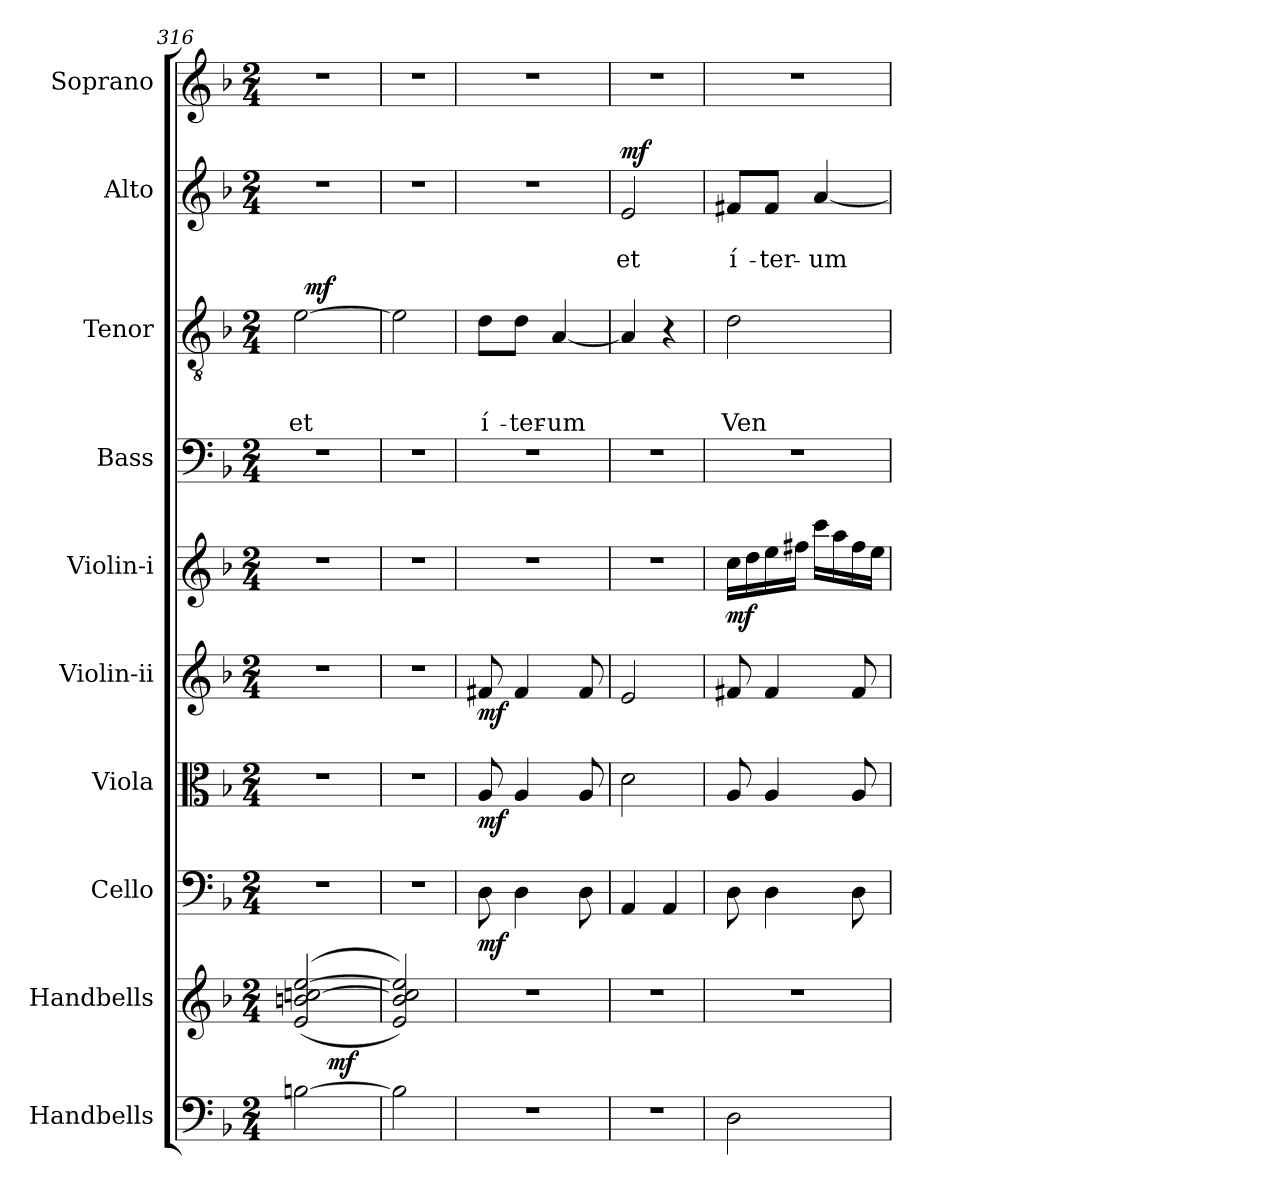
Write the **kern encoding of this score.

**kern	**kern	**dynam	**kern	**dynam	**kern	**dynam	**kern	**dynam	**kern	**dynam	**kern	**kern	**text	**text	**text	**dynam	**kern	**text	**text	**dynam	**kern
*part10	*part9	*part9	*part8	*part8	*part7	*part7	*part6	*part6	*part5	*part5	*part4	*part3	*part3	*part3	*part3	*part3	*part2	*part2	*part2	*part2	*part1
*staff10	*staff9	*staff9	*staff8	*staff8	*staff7	*staff7	*staff6	*staff6	*staff5	*staff5	*staff4	*staff3	*staff3	*staff3	*staff3	*staff3	*staff2	*staff2	*staff2	*staff2	*staff1
*I"Handbells	*I"Handbells	*	*I"Cello	*	*I"Viola	*	*I"Violin-ii	*	*I"Violin-i	*	*I"Bass	*I"Tenor	*	*	*	*	*I"Alto	*	*	*	*I"Soprano
*	*	*	*	*	*I'Vla.	*	*I'Vln.-ii	*	*I'Vln.-i	*	*I'B	*I'T	*	*	*	*	*I'A	*	*	*	*I'S
*clefF4	*clefG2	*	*clefF4	*	*clefC3	*	*clefG2	*	*clefG2	*	*clefF4	*clefGv2	*	*	*	*	*clefG2	*	*	*	*clefG2
*k[b-]	*k[b-]	*	*k[b-]	*	*k[b-]	*	*k[b-]	*	*k[b-]	*	*k[b-]	*k[b-]	*	*	*	*	*k[b-]	*	*	*	*k[b-]
*F:	*F:	*	*F:	*	*F:	*	*F:	*	*F:	*	*F:	*F:	*	*	*	*	*F:	*	*	*	*F:
*M2/4	*M2/4	*	*M2/4	*	*M2/4	*	*M2/4	*	*M2/4	*	*M2/4	*M2/4	*	*	*	*	*M2/4	*	*	*	*M2/4
=316	=316	=316	=316	=316	=316	=316	=316	=316	=316	=316	=316	=316	=316	=316	=316	=316	=316	=316	=316	=316	=316
!	!	!	!LO:N:vis=1	!	!LO:N:vis=1	!	!LO:N:vis=1	!	!LO:N:vis=1	!	!LO:N:vis=1	!	!	!	!LO:LY:b	!	!LO:N:vis=1	!	!	!	!LO:N:vis=1
*	*^	*	*	*	*	*	*	*	*	*	*	*^	*	*	*	*	*	*	*	*	*
[>2Bn\	((<2e/ 2bn/ [<2ccn/ [>2ee/	8ryy	.	2r	.	2r	.	2r	.	2r	.	2r	[>2e\	32ryy	.	.	et	.	2r	.	.	.	2r
!	!	!	!	!	!	!	!	!	!	!	!	!	!	!	!	!	!	!LO:DY:a	!	!	!	!	!
.	.	.	.	.	.	.	.	.	.	.	.	.	.	4...ryy	.	.	.	mf	.	.	.	.	.
!	!	!	!LO:DY:b	!	!	!	!	!	!	!	!	!	!	!	!	!	!	!	!	!	!	!	!
.	.	4.ryy	mf	.	.	.	.	.	.	.	.	.	.	.	.	.	.	.	.	.	.	.	.
=317	=317	=317	=317	=317	=317	=317	=317	=317	=317	=317	=317	=317	=317	=317	=317	=317	=317	=317	=317	=317	=317	=317	=317
!	!	!	!	!LO:N:vis=1	!	!LO:N:vis=1	!	!LO:N:vis=1	!	!LO:N:vis=1	!	!LO:N:vis=1	!	!	!	!	!	!	!LO:N:vis=1	!	!	!	!LO:N:vis=1
*	*v	*v	*	*	*	*	*	*	*	*	*	*	*v	*v	*	*	*	*	*	*	*	*	*
2B\]	2e/ 2b-/ 2cc/] 2ee/]))	.	2r	.	2r	.	2r	.	2r	.	2r	2e\]	.	.	.	.	2r	.	.	.	2r
=318	=318	=318	=318	=318	=318	=318	=318	=318	=318	=318	=318	=318	=318	=318	=318	=318	=318	=318	=318	=318	=318
!LO:N:vis=1	!LO:N:vis=1	!	!	!LO:DY:b	!	!LO:DY:b	!	!LO:DY:b	!LO:N:vis=1	!	!LO:N:vis=1	!	!	!	!LO:LY:b	!	!LO:N:vis=1	!	!	!	!LO:N:vis=1
2r	2r	.	8D\	mf	8A/	mf	8f#X/	mf	2r	.	2r	8d\L	.	.	í-	.	2r	.	.	.	2r
!	!	!	!	!	!	!	!	!	!	!	!	!	!	!	!LO:LY:b	!	!	!	!	!	!
.	.	.	4D\	.	4A/	.	4f#/	.	.	.	.	8d\J	.	.	-ter-	.	.	.	.	.	.
!	!	!	!	!	!	!	!	!	!	!	!	!	!	!	!LO:LY:b	!	!	!	!	!	!
.	.	.	.	.	.	.	.	.	.	.	.	[<4A/	.	.	-um	.	.	.	.	.	.
.	.	.	8D\	.	8A/	.	8f#/	.	.	.	.	.	.	.	.	.	.	.	.	.	.
=319	=319	=319	=319	=319	=319	=319	=319	=319	=319	=319	=319	=319	=319	=319	=319	=319	=319	=319	=319	=319	=319
!LO:N:vis=1	!LO:N:vis=1	!	!	!	!	!	!	!	!LO:N:vis=1	!	!LO:N:vis=1	!	!	!	!	!	!	!	!LO:LY:b	!LO:DY:a	!LO:N:vis=1
2r	2r	.	4AA/	.	2d\	.	2e/	.	2r	.	2r	4A/]	.	.	.	.	2e/	.	et	mf	2r
.	.	.	4AA/	.	.	.	.	.	.	.	.	4r	.	.	.	.	.	.	.	.	.
=320	=320	=320	=320	=320	=320	=320	=320	=320	=320	=320	=320	=320	=320	=320	=320	=320	=320	=320	=320	=320	=320
!	!LO:N:vis=1	!	!	!	!	!	!	!	!	!LO:DY:b	!LO:N:vis=1	!	!	!	!LO:LY:b	!	!	!	!LO:LY:b	!	!LO:N:vis=1
2D\	2r	.	8D\	.	8A/	.	8f#X/	.	16cc\LL	mf	2r	2d\	.	.	Ven-	.	8f#X/L	.	í-	.	2r
.	.	.	.	.	.	.	.	.	16dd\	.	.	.	.	.	.	.	.	.	.	.	.
!	!	!	!	!	!	!	!	!	!	!	!	!	!	!	!	!	!	!	!LO:LY:b	!	!
.	.	.	4D\	.	4A/	.	4f#/	.	16ee\	.	.	.	.	.	.	.	8f#/J	.	-ter-	.	.
.	.	.	.	.	.	.	.	.	16ff#X\JJ	.	.	.	.	.	.	.	.	.	.	.	.
!	!	!	!	!	!	!	!	!	!	!	!	!	!	!	!	!	!	!	!LO:LY:b	!	!
.	.	.	.	.	.	.	.	.	16ccc\LL	.	.	.	.	.	.	.	[<4a/	.	-um	.	.
.	.	.	.	.	.	.	.	.	16aa\	.	.	.	.	.	.	.	.	.	.	.	.
.	.	.	8D\	.	8A/	.	8f#/	.	16ff#\	.	.	.	.	.	.	.	.	.	.	.	.
.	.	.	.	.	.	.	.	.	16ee\JJ	.	.	.	.	.	.	.	.	.	.	.	.
=	=	=	=	=	=	=	=	=	=	=	=	=	=	=	=	=	=	=	=	=	=
*-	*-	*-	*-	*-	*-	*-	*-	*-	*-	*-	*-	*-	*-	*-	*-	*-	*-	*-	*-	*-	*-
